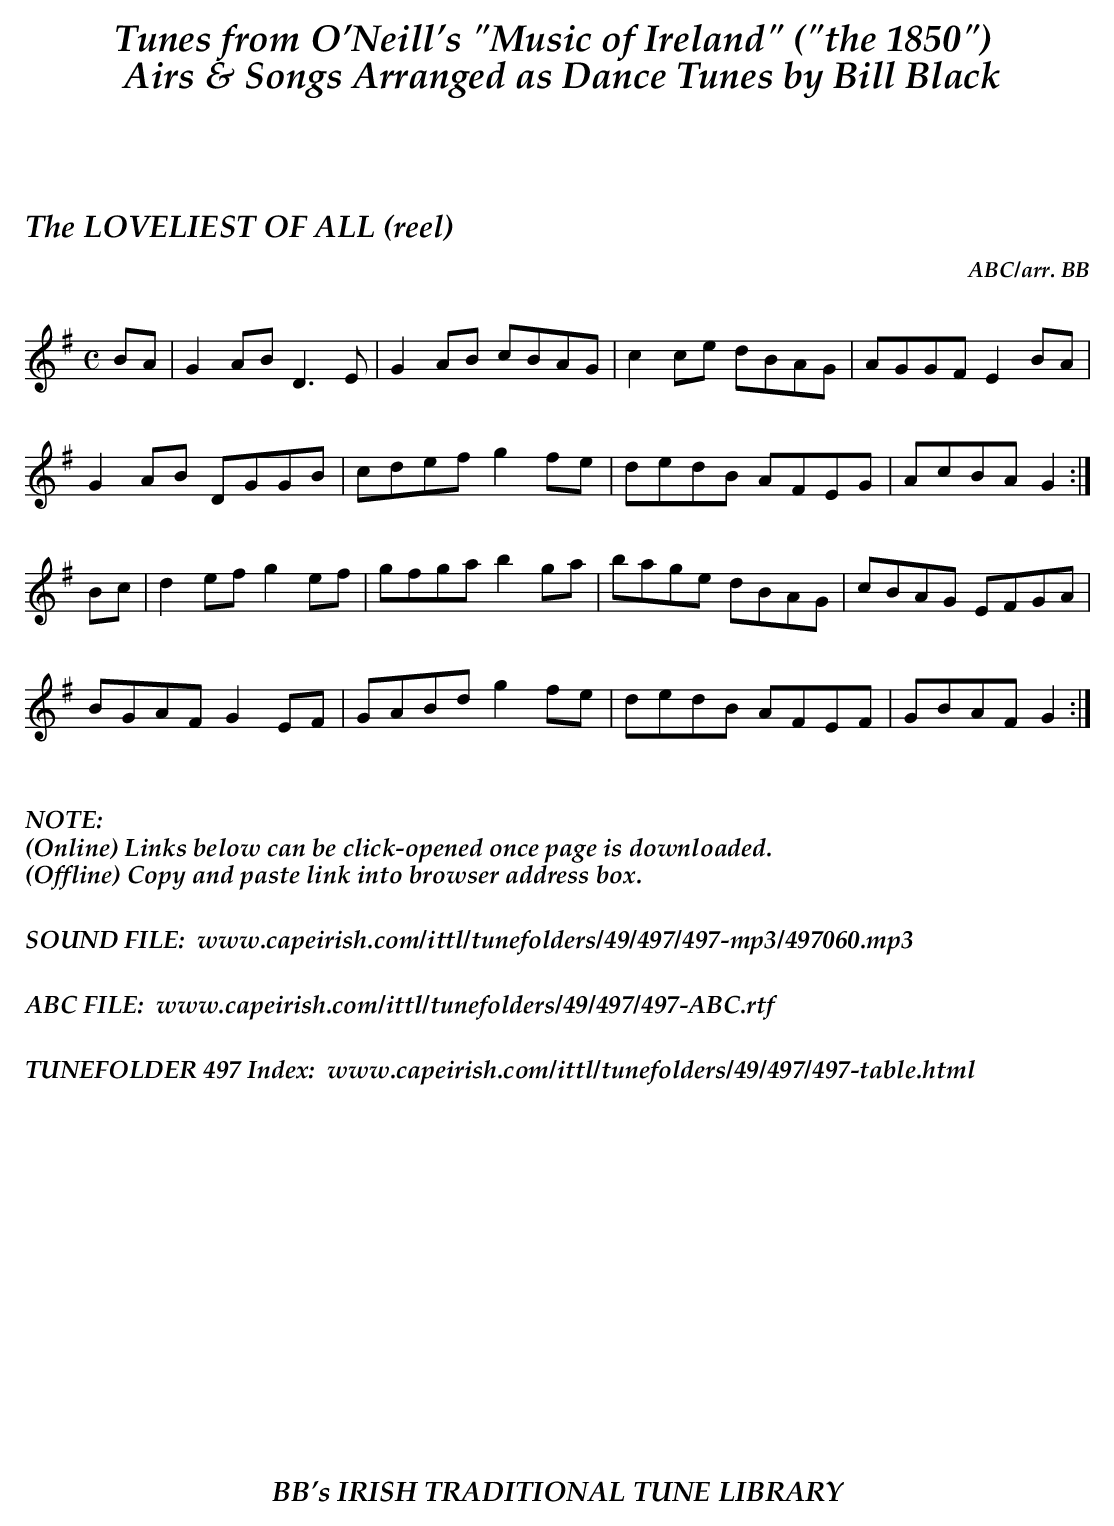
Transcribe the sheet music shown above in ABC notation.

X:1
T:LOVELIEST OF ALL (reel), The
C:ABC/arr. BB
M:C
L:1/8
K:G
BA|G2AB D3E|G2AB cBAG|c2ce dBAG|AGGF E2BA|
G2AB DGGB|cdef g2fe|dedB AFEG|AcBA G2 :|
Bc|d2ef g2ef|gfga b2ga|bage dBAG|cBAG EFGA|
BGAF G2EF|GABd g2fe|dedB AFEF|GBAF G2 :|
%%vskip .3in
%%textoption left
%%textfont "Palatino-BoldItalic" 16
%%begintext
%%NOTE:
(Online) Links below can be click-opened once page is downloaded.
(Offline) Copy and paste link into browser address box.
%%
%%
SOUND FILE:  www.capeirish.com/ittl/tunefolders/49/497/497-mp3/497060.mp3
%%
%%
ABC FILE:  www.capeirish.com/ittl/tunefolders/49/497/497-ABC.rtf
%%
%%
TUNEFOLDER 497 Index:  www.capeirish.com/ittl/tunefolders/49/497/497-table.html
